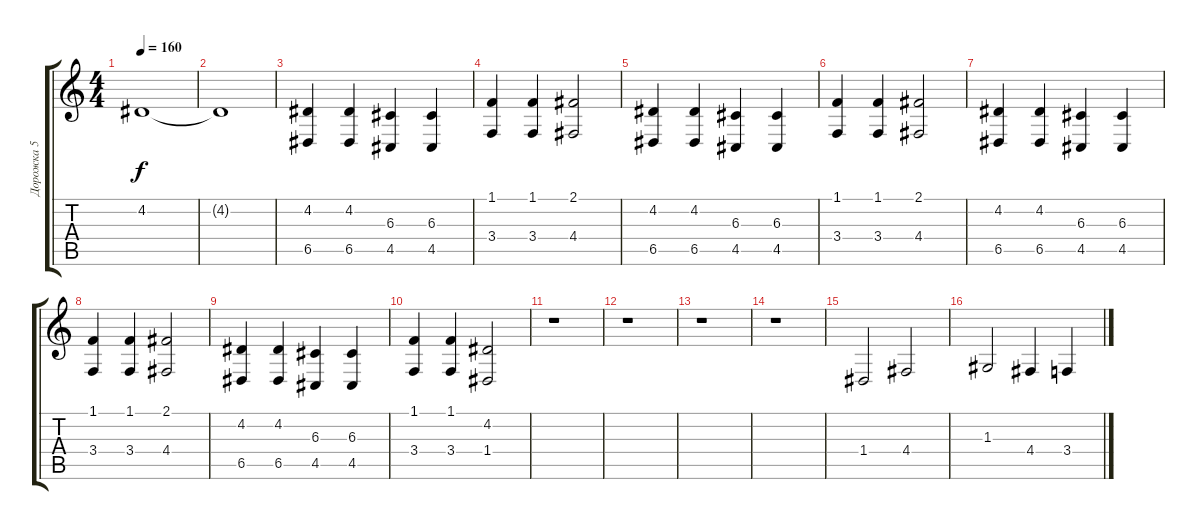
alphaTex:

\track ("Дорожка 5" "Дорожка 5") {instrument choiraahs}
\staff {score tabs}
\tuning (E4 B3 G3 D3 A2 E2) {hide}
\ts (4 4)
\tempo 160
\clef g2
\ks c
4.2.1{dy f} |
4.2{t}.1 |
(4.2 6.5).4 (4.2 6.5).4 (6.3 4.5).4 (6.3 4.5).4 |
(1.1 3.4).4 (1.1 3.4).4 (2.1 4.4).2 |
(4.2 6.5).4 (4.2 6.5).4 (6.3 4.5).4 (6.3 4.5).4 |
(1.1 3.4).4 (1.1 3.4).4 (2.1 4.4).2 |
(4.2 6.5).4 (4.2 6.5).4 (6.3 4.5).4 (6.3 4.5).4 |
(1.1 3.4).4 (1.1 3.4).4 (2.1 4.4).2 |
(4.2 6.5).4 (4.2 6.5).4 (6.3 4.5).4 (6.3 4.5).4 |
(1.1 3.4).4 (1.1 3.4).4 (4.2 1.4).2 |
r.1 |
r.1 |
r.1 |
r.1 |
1.4.2 4.4.2 |
1.3.2 4.4.4 3.4.4
